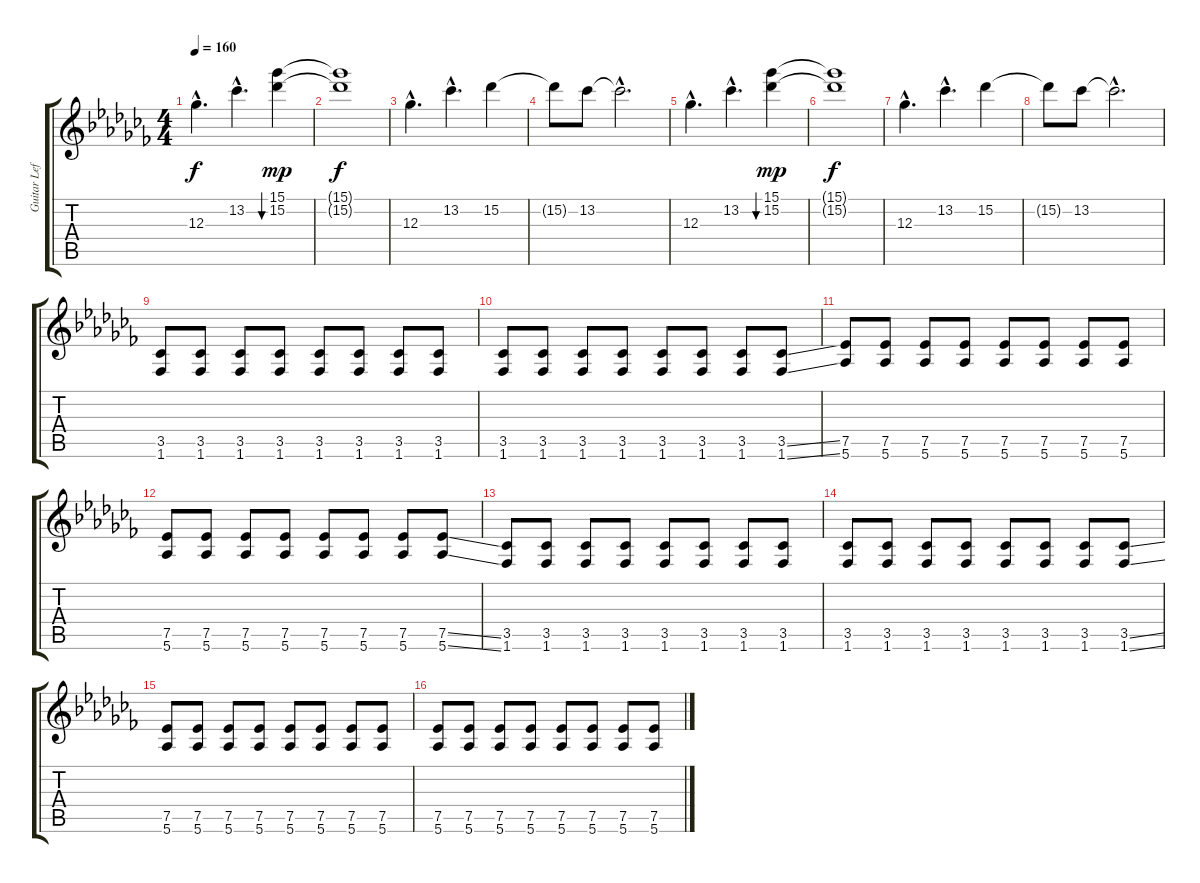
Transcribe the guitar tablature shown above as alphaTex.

\track ("Guitar Left" "Guitar Lef") {instrument electricguitarmuted}
\staff {score tabs}
\tuning (Eb4 Bb3 Gb3 Db3 Ab2 Eb2) {hide}
\ts (4 4)
\tempo 160
\clef g2
\ks cb
12.3{hac}.4{d dy f volume 8 instrument electricguitarjazz} 13.2{hac}.4{d} (15.1 15.2).4{bu 240 dy mp} |
(15.1{t} 15.2{t}).1{dy f} |
12.3{hac}.4{d} 13.2{hac}.4{d} 15.2.4 |
15.2{t}.8 13.2.8 13.2{hac t}.2{d} |
12.3{hac}.4{d} 13.2{hac}.4{d} (15.1 15.2).4{bu 240 dy mp} |
(15.1{t} 15.2{t}).1{dy f} |
12.3{hac}.4{d} 13.2{hac}.4{d} 15.2.4 |
15.2{t}.8 13.2.8 13.2{hac t}.2{d} |
(3.5 1.6).8{balance 5 instrument electricguitarmuted} (3.5 1.6).8 (3.5 1.6).8 (3.5 1.6).8 (3.5 1.6).8 (3.5 1.6).8 (3.5 1.6).8 (3.5 1.6).8 |
(3.5 1.6).8 (3.5 1.6).8 (3.5 1.6).8 (3.5 1.6).8 (3.5 1.6).8 (3.5 1.6).8 (3.5 1.6).8 (3.5{ss} 1.6{ss}).8 |
(7.5 5.6).8 (7.5 5.6).8 (7.5 5.6).8 (7.5 5.6).8 (7.5 5.6).8 (7.5 5.6).8 (7.5 5.6).8 (7.5 5.6).8 |
(7.5 5.6).8 (7.5 5.6).8 (7.5 5.6).8 (7.5 5.6).8 (7.5 5.6).8 (7.5 5.6).8 (7.5 5.6).8 (7.5{ss} 5.6{ss}).8 |
(3.5 1.6).8 (3.5 1.6).8 (3.5 1.6).8 (3.5 1.6).8 (3.5 1.6).8 (3.5 1.6).8 (3.5 1.6).8 (3.5 1.6).8 |
(3.5 1.6).8 (3.5 1.6).8 (3.5 1.6).8 (3.5 1.6).8 (3.5 1.6).8 (3.5 1.6).8 (3.5 1.6).8 (3.5{ss} 1.6{ss}).8 |
(7.5 5.6).8 (7.5 5.6).8 (7.5 5.6).8 (7.5 5.6).8 (7.5 5.6).8 (7.5 5.6).8 (7.5 5.6).8 (7.5 5.6).8 |
(7.5 5.6).8 (7.5 5.6).8 (7.5 5.6).8 (7.5 5.6).8 (7.5 5.6).8 (7.5 5.6).8 (7.5 5.6).8 (7.5 5.6).8
